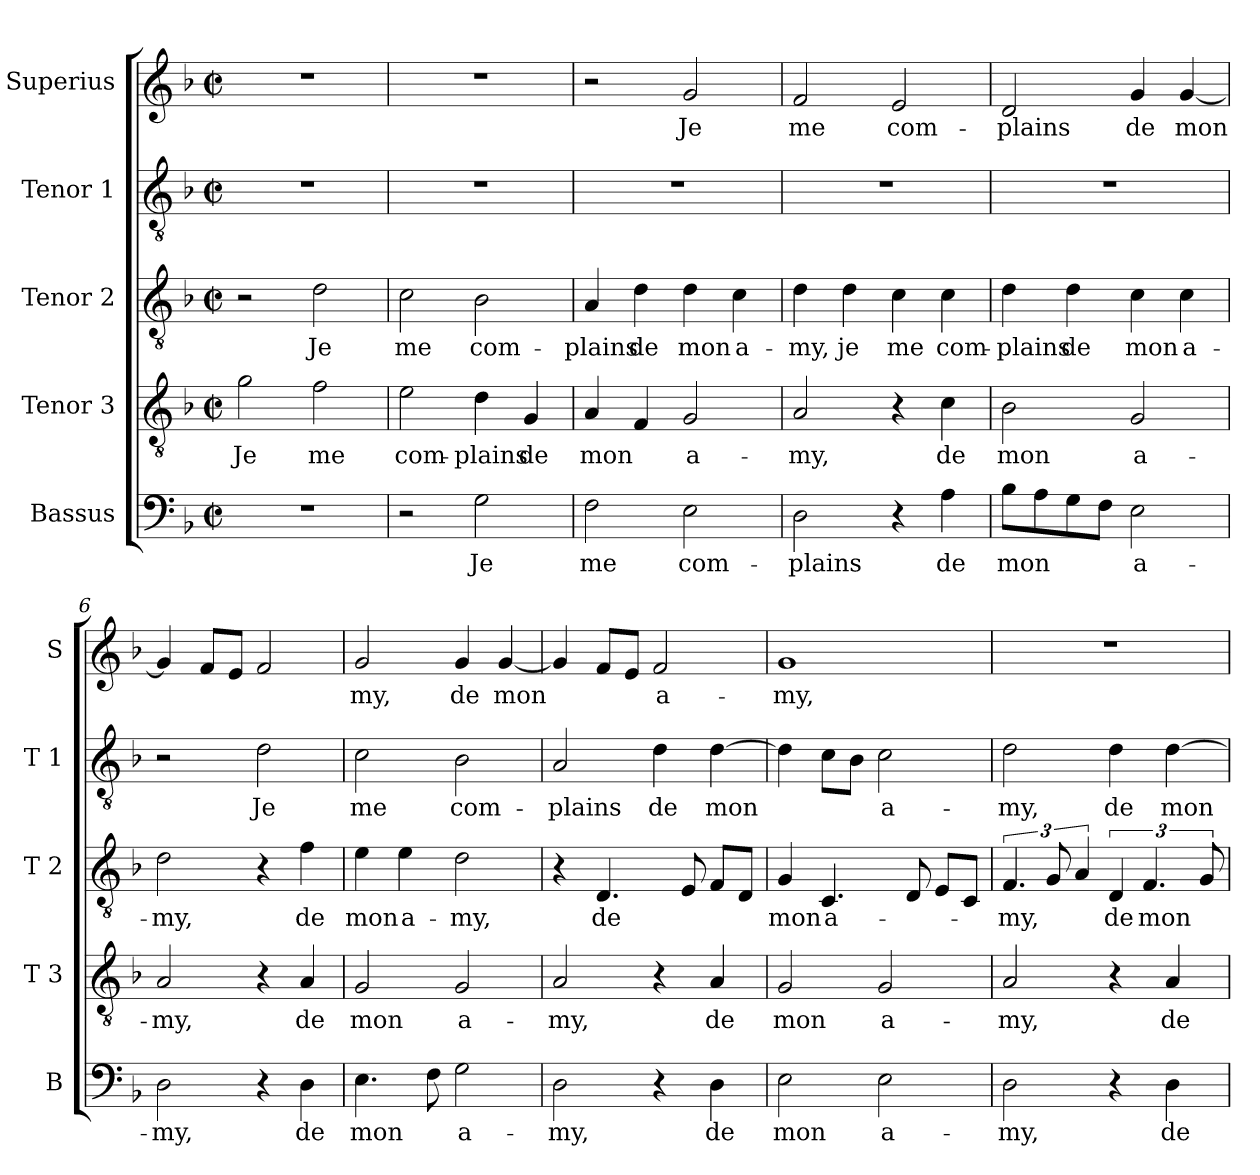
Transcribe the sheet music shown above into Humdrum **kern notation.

**kern	**text	**kern	**text	**kern	**text	**kern	**text	**kern	**text
*part5	*part5	*part4	*part4	*part3	*part3	*part2	*part2	*part1	*part1
*staff5	*staff5	*staff4	*staff4	*staff3	*staff3	*staff2	*staff2	*staff1	*staff1
*I"Bassus	*	*I"Tenor 3	*	*I"Tenor 2	*	*I"Tenor 1	*	*I"Superius	*
*I'B	*	*I'T 3	*	*I'T 2	*	*I'T 1	*	*I'S	*
*clefF4	*	*clefGv2	*	*clefGv2	*	*clefGv2	*	*clefG2	*
*k[b-]	*	*k[b-]	*	*k[b-]	*	*k[b-]	*	*k[b-]	*
*F:	*	*F:	*	*F:	*	*F:	*	*F:	*
*M2/2	*	*M2/2	*	*M2/2	*	*M2/2	*	*M2/2	*
*met(c|)	*	*met(c|)	*	*met(c|)	*	*met(c|)	*	*met(c|)	*
=1	=1	=1	=1	=1	=1	=1	=1	=1	=1
1r	.	2g\	Je	2r	.	1r	.	1r	.
.	.	2f\	me	2d\	Je	.	.	.	.
=2	=2	=2	=2	=2	=2	=2	=2	=2	=2
2r	.	2e\	com-	2c\	me	1r	.	1r	.
2G\	Je	4d\	-plains	2B-\	com-	.	.	.	.
.	.	4G/	de	.	.	.	.	.	.
=3	=3	=3	=3	=3	=3	=3	=3	=3	=3
2F\	me	4A/	mon	4A/	-plains	1r	.	2r	.
.	.	4F/	.	4d\	de	.	.	.	.
2E\	com-	2G/	a-	4d\	mon	.	.	2g/	Je
.	.	.	.	4c\	a-	.	.	.	.
=4	=4	=4	=4	=4	=4	=4	=4	=4	=4
2D\	-plains	2A/	-my,	4d\	-my,	1r	.	2f/	me
.	.	.	.	4d\	je	.	.	.	.
4r	.	4r	.	4c\	me	.	.	2e/	com-
4A\	de	4c\	de	4c\	com-	.	.	.	.
=5	=5	=5	=5	=5	=5	=5	=5	=5	=5
8B-\L	mon	2B-\	mon	4d\	-plains	1r	.	2d/	-plains
8A\	.	.	.	.	.	.	.	.	.
8G\	.	.	.	4d\	de	.	.	.	.
8F\J	.	.	.	.	.	.	.	.	.
2E\	a-	2G/	a-	4c\	mon	.	.	4g/	de
.	.	.	.	4c\	a-	.	.	[4g/	mon
!!LO:LB:g=z
=6	=6	=6	=6	=6	=6	=6	=6	=6	=6
2D\	-my,	2A/	-my,	2d\	-my,	2r	.	4g/]	.
.	.	.	.	.	.	.	.	8f/L	.
.	.	.	.	.	.	.	.	8e/J	.
4r	.	4r	de-	4r	.	2d\	Je	2f/	.
4D\	de	4A/	-de	4f\	de	.	.	.	.
=7	=7	=7	=7	=7	=7	=7	=7	=7	=7
4.E\	mon	2G/	mon	4e\	mon	2c\	me	2g/	my,
.	.	.	.	4e\	a-	.	.	.	.
8F\	.	.	.	.	.	.	.	.	.
2G\	a-	2G/	a-	2d\	-my,	2B-\	com-	4g/	de
.	.	.	.	.	.	.	.	[4g/	mon
=8	=8	=8	=8	=8	=8	=8	=8	=8	=8
2D\	-my,	2A/	-my,	4r	.	2A/	-plains	4g/]	.
.	.	.	.	4.D/	de	.	.	8f/L	.
.	.	.	.	.	.	.	.	8e/J	.
4r	.	4r	.	.	.	4d\	de	2f/	a-
.	.	.	.	8E/	.	.	.	.	.
4D\	de	4A/	de	8F/L	.	[4d\	mon	.	.
.	.	.	.	8D/J	.	.	.	.	.
=9	=9	=9	=9	=9	=9	=9	=9	=9	=9
2E\	mon	2G/	mon	4G/	mon	4d\]	.	1g	-my,
.	.	.	.	4.C/	a-	8c\L	.	.	.
.	.	.	.	.	.	8B-\J	.	.	.
2E\	a-	2G/	a-	.	.	2c\	a-	.	.
.	.	.	.	8D/	.	.	.	.	.
.	.	.	.	8E/L	.	.	.	.	.
.	.	.	.	8C/J	.	.	.	.	.
=10	=10	=10	=10	=10	=10	=10	=10	=10	=10
2D\	-my,	2A/	-my,	6.F/	-my,	2d\	-my,	1r	.
.	.	.	.	12G/	.	.	.	.	.
.	.	.	.	6A/	.	.	.	.	.
4r	.	4r	.	6D/	de	4d\	de	.	.
.	.	.	.	6.F/	mon	.	.	.	.
4D\	de	4A/	de	.	.	[4d\	mon	.	.
.	.	.	.	12G/	.	.	.	.	.
=	=	=	=	=	=	=	=	=	=
*-	*-	*-	*-	*-	*-	*-	*-	*-	*-
